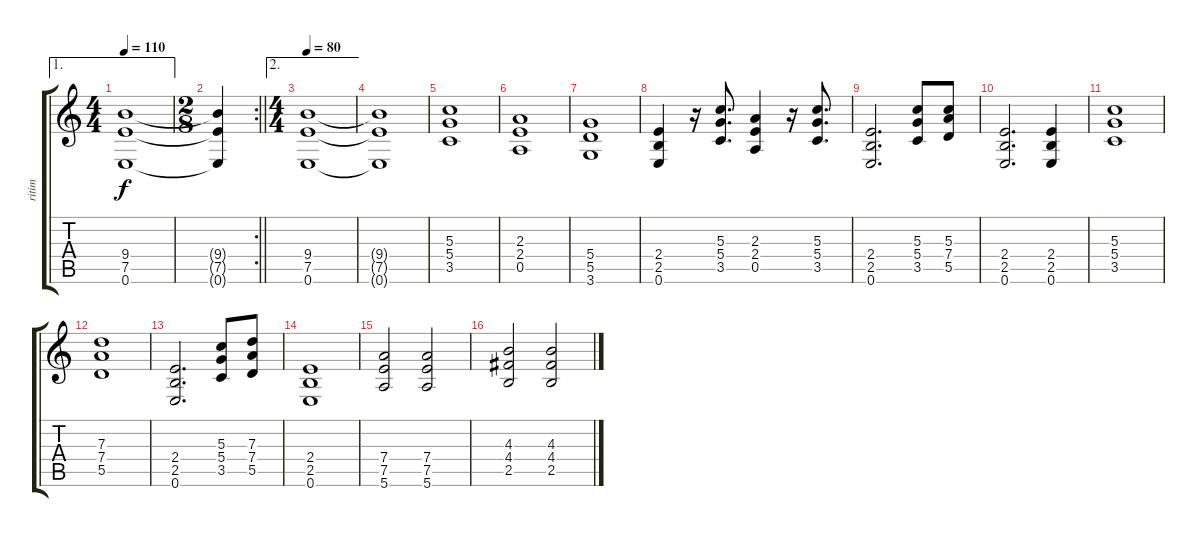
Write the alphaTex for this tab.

\track ("ritim" "ritim") {instrument distortionguitar}
\staff {score tabs}
\tuning (E4 B3 G3 D3 A2 E2) {hide}
\ae 1
\ts (4 4)
\tempo 110
\clef g2
\ks c
(9.4 7.5 0.6).1{dy f} |
\rc 2
\ts (2 8)
\barLineRight lightlight
(9.4{t} 7.5{t} 0.6{t}).4 |
\ae 2
\ts (4 4)
\tempo 80
(9.4 7.5 0.6).1 |
(9.4{t} 7.5{t} 0.6{t}).1 |
(5.3 5.4 3.5).1 |
(2.3 2.4 0.5).1 |
(5.4 5.5 3.6).1 |
(2.4 2.5 0.6).4 r.16 (5.3 5.4 3.5).8{d} (2.3 2.4 0.5).4 r.16 (5.3 5.4 3.5).8{d} |
(2.4 2.5 0.6).2{d} (5.3 5.4 3.5).8 (5.3 7.4 5.5).8 |
(2.4 2.5 0.6).2{d} (2.4 2.5 0.6).4 |
(5.3 5.4 3.5).1 |
(7.3 7.4 5.5).1 |
(2.4 2.5 0.6).2{d} (5.3 5.4 3.5).8 (7.3 7.4 5.5).8 |
(2.4 2.5 0.6).1 |
(7.4 7.5 5.6).2 (7.4 7.5 5.6).2 |
(4.3 4.4 2.5).2 (4.3 4.4 2.5).2
